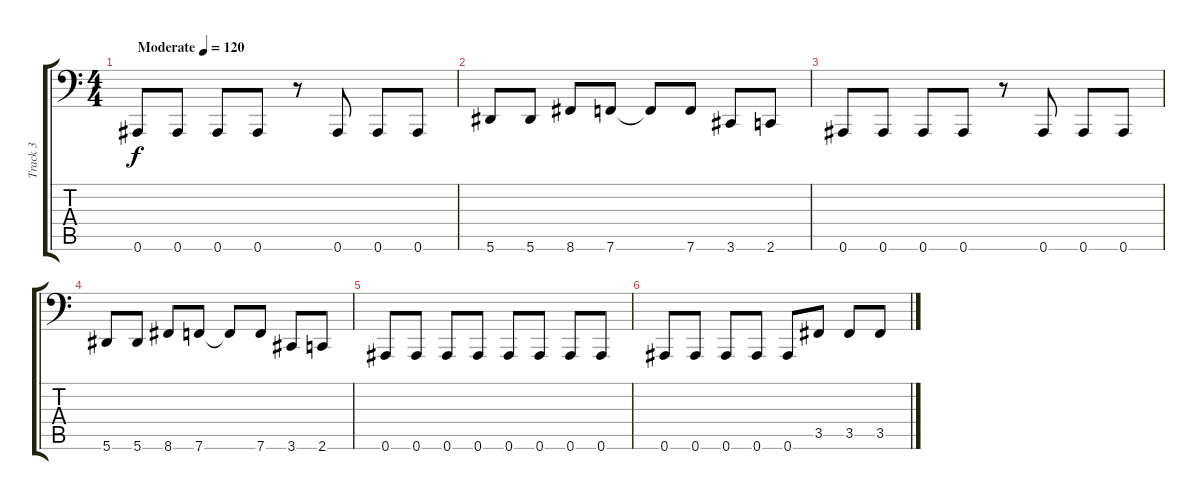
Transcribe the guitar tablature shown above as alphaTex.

\track ("Track 3" "Track 3") {instrument electricbasspick}
\staff {score tabs}
\tuning (Bb2 F2 Db2 Ab1 Eb1 Bb0) {hide}
\ts (4 4)
\tempo (120 "Moderate")
\clef f4
\ks c
0.6.8{dy f instrument electricbasspick} 0.6.8 0.6.8 0.6.8 r.8 0.6.8 0.6.8 0.6.8 |
5.6.8 5.6.8 8.6.8 7.6.8 7.6{t}.8 7.6.8 3.6.8 2.6.8 |
0.6.8 0.6.8 0.6.8 0.6.8 r.8 0.6.8 0.6.8 0.6.8 |
5.6.8 5.6.8 8.6.8 7.6.8 7.6{t}.8 7.6.8 3.6.8 2.6.8 |
0.6.8 0.6.8 0.6.8 0.6.8 0.6.8 0.6.8 0.6.8 0.6.8 |
0.6.8 0.6.8 0.6.8 0.6.8 0.6.8 3.5.8 3.5.8 3.5.8
